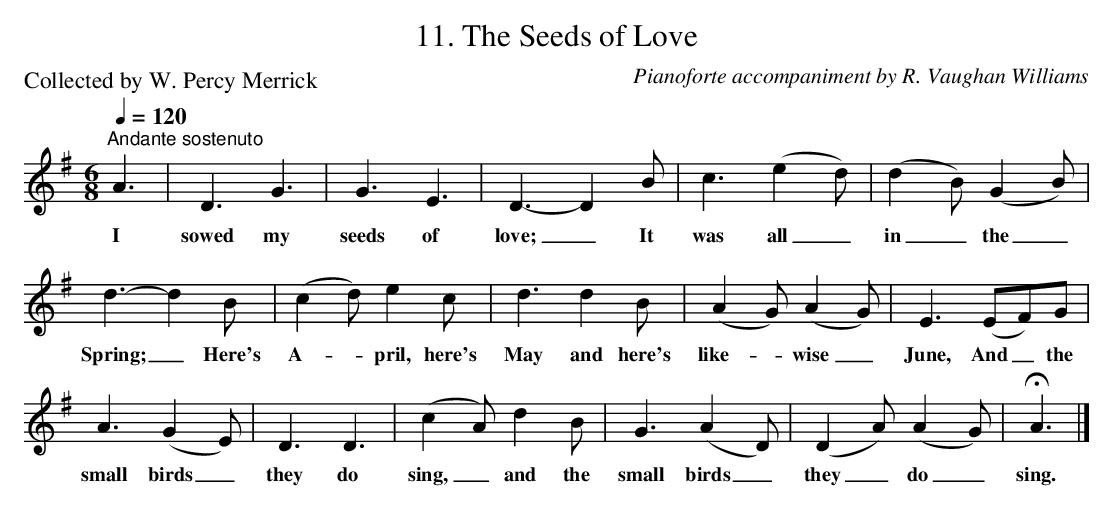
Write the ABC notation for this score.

X:1
T:11. The Seeds of Love
C:Pianoforte accompaniment by R. Vaughan Williams
P:Collected by W. Percy Merrick
L:1/8
Q:1/4=120
M:6/8
K:Ador
"^Andante sostenuto" A3 | D3 G3 | G3 E3 | D3- D2 B | c3 (e2 d) | (d2 B) (G2 B) |$ d3- d2 B |
w: I|sowed my|seeds of|love; _ It|was all _|in _ the _|Spring; _ Here's|
(c2 d) e2 c | d3 d2 B | (A2 G) (A2 G) | E3 (EF)G |$ A3 (G2 E) | D3 D3 | (c2 A) d2 B | G3 (A2 D) |
w: A- * pril, here's|May and here's|like- * wise _|June, And _ the|small birds _|they do|sing, _ and the|small birds _|
(D2 A) (A2 G) | !fermata!A3 |]
w: they _ do _|sing.|
